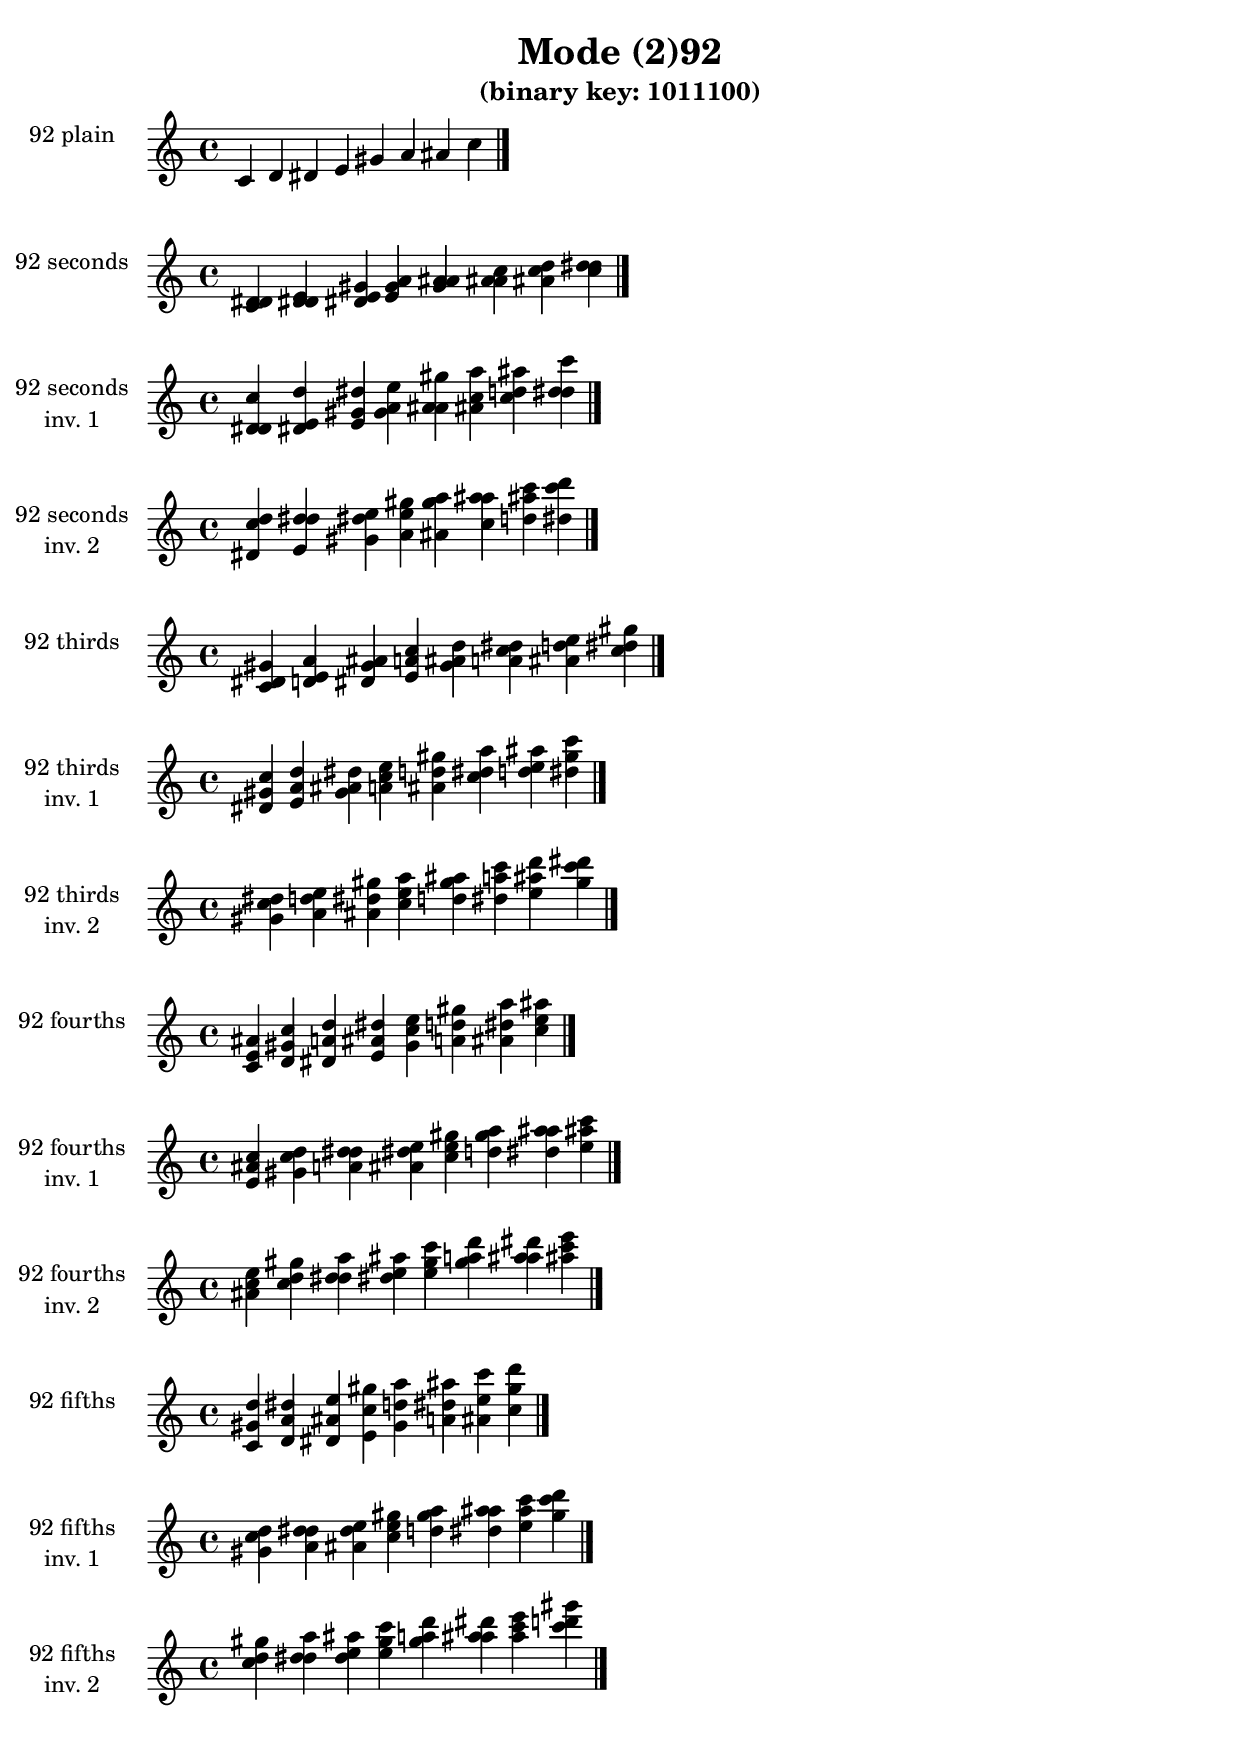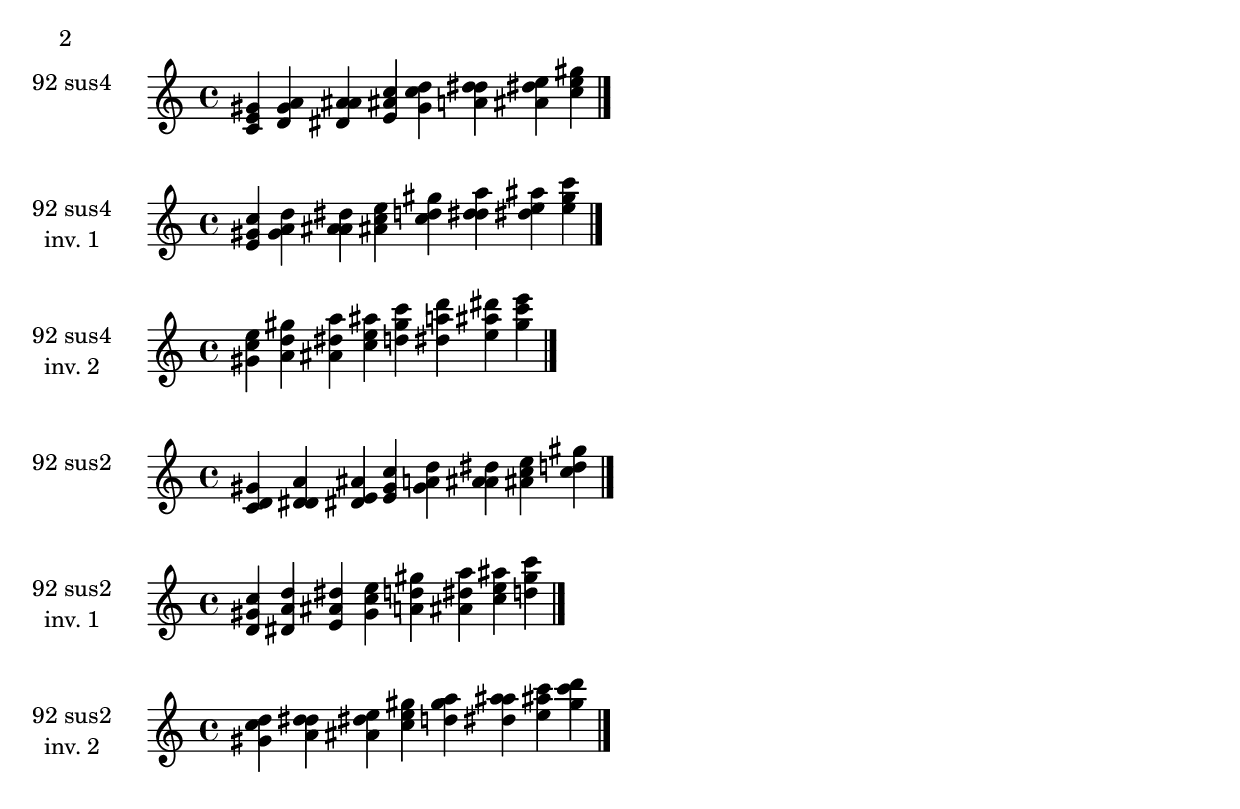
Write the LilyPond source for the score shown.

\version "2.19.0"

\header {
  title = "Mode (2)92"
  subtitle = "(binary key: 1011100)"
 %% Remove default LilyPond tagline
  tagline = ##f
}

\paper {
  #(set-paper-size "a4")
}

global = {
  \key c \major
  \time 4/4
  \tempo 4=100
}

\book {
  \score {
    \new Staff \with {
      instrumentName =  \markup { \column {
         \hcenter-in #14 \line { 92 plain }
         \hcenter-in #14 \line {  } } }
      midiInstrument = "oboe"
    } { \accidentalStyle "default"
        \cadenzaOn c' d' dis' e' gis' a' ais' c''  \cadenzaOff \bar "|." }
    \layout { }
  }
  \score {
    \new Staff \with {
      instrumentName =  \markup { \column {
         \hcenter-in #14 \line { 92 seconds }
         \hcenter-in #14 \line {  } } }
      midiInstrument = "oboe"
    } { \accidentalStyle "default"
        \cadenzaOn <c' d' dis'> <d' dis' e'> <dis' e' gis'> <e' gis' a'> <gis' a' ais'> <a' ais' c''> <ais' c'' d''> <c'' d'' dis''>  \cadenzaOff \bar "|." }
    \layout { }
  }
  \score {
    \new Staff \with {
      instrumentName =  \markup { \column {
         \hcenter-in #14 \line { 92 seconds }
         \hcenter-in #14 \line { inv. 1 } } }
      midiInstrument = "oboe"
    } { \accidentalStyle "default"
        \cadenzaOn <d' dis' c''> <dis' e' d''> <e' gis' dis''> <gis' a' e''> <a' ais' gis''> <ais' c'' a''> <c'' d'' ais''> <d'' dis'' c'''>  \cadenzaOff \bar "|." }
    \layout { }
  }
  \score {
    \new Staff \with {
      instrumentName =  \markup { \column {
         \hcenter-in #14 \line { 92 seconds }
         \hcenter-in #14 \line { inv. 2 } } }
      midiInstrument = "oboe"
    } { \accidentalStyle "default"
        \cadenzaOn <dis' c'' d''> <e' d'' dis''> <gis' dis'' e''> <a' e'' gis''> <ais' gis'' a''> <c'' a'' ais''> <d'' ais'' c'''> <dis'' c''' d'''>  \cadenzaOff \bar "|." }
    \layout { }
  }
  \score {
    \new Staff \with {
      instrumentName =  \markup { \column {
         \hcenter-in #14 \line { 92 thirds }
         \hcenter-in #14 \line {  } } }
      midiInstrument = "oboe"
    } { \accidentalStyle "default"
        \cadenzaOn <c' dis' gis'> <d' e' a'> <dis' gis' ais'> <e' a' c''> <gis' ais' d''> <a' c'' dis''> <ais' d'' e''> <c'' dis'' gis''>  \cadenzaOff \bar "|." }
    \layout { }
  }
  \score {
    \new Staff \with {
      instrumentName =  \markup { \column {
         \hcenter-in #14 \line { 92 thirds }
         \hcenter-in #14 \line { inv. 1 } } }
      midiInstrument = "oboe"
    } { \accidentalStyle "default"
        \cadenzaOn <dis' gis' c''> <e' a' d''> <gis' ais' dis''> <a' c'' e''> <ais' d'' gis''> <c'' dis'' a''> <d'' e'' ais''> <dis'' gis'' c'''>  \cadenzaOff \bar "|." }
    \layout { }
  }
  \score {
    \new Staff \with {
      instrumentName =  \markup { \column {
         \hcenter-in #14 \line { 92 thirds }
         \hcenter-in #14 \line { inv. 2 } } }
      midiInstrument = "oboe"
    } { \accidentalStyle "default"
        \cadenzaOn <gis' c'' dis''> <a' d'' e''> <ais' dis'' gis''> <c'' e'' a''> <d'' gis'' ais''> <dis'' a'' c'''> <e'' ais'' d'''> <gis'' c''' dis'''>  \cadenzaOff \bar "|." }
    \layout { }
  }
  \score {
    \new Staff \with {
      instrumentName =  \markup { \column {
         \hcenter-in #14 \line { 92 fourths }
         \hcenter-in #14 \line {  } } }
      midiInstrument = "oboe"
    } { \accidentalStyle "default"
        \cadenzaOn <c' e' ais'> <d' gis' c''> <dis' a' d''> <e' ais' dis''> <gis' c'' e''> <a' d'' gis''> <ais' dis'' a''> <c'' e'' ais''>  \cadenzaOff \bar "|." }
    \layout { }
  }
  \score {
    \new Staff \with {
      instrumentName =  \markup { \column {
         \hcenter-in #14 \line { 92 fourths }
         \hcenter-in #14 \line { inv. 1 } } }
      midiInstrument = "oboe"
    } { \accidentalStyle "default"
        \cadenzaOn <e' ais' c''> <gis' c'' d''> <a' d'' dis''> <ais' dis'' e''> <c'' e'' gis''> <d'' gis'' a''> <dis'' a'' ais''> <e'' ais'' c'''>  \cadenzaOff \bar "|." }
    \layout { }
  }
  \score {
    \new Staff \with {
      instrumentName =  \markup { \column {
         \hcenter-in #14 \line { 92 fourths }
         \hcenter-in #14 \line { inv. 2 } } }
      midiInstrument = "oboe"
    } { \accidentalStyle "default"
        \cadenzaOn <ais' c'' e''> <c'' d'' gis''> <d'' dis'' a''> <dis'' e'' ais''> <e'' gis'' c'''> <gis'' a'' d'''> <a'' ais'' dis'''> <ais'' c''' e'''>  \cadenzaOff \bar "|." }
    \layout { }
  }
  \score {
    \new Staff \with {
      instrumentName =  \markup { \column {
         \hcenter-in #14 \line { 92 fifths }
         \hcenter-in #14 \line {  } } }
      midiInstrument = "oboe"
    } { \accidentalStyle "default"
        \cadenzaOn <c' gis' d''> <d' a' dis''> <dis' ais' e''> <e' c'' gis''> <gis' d'' a''> <a' dis'' ais''> <ais' e'' c'''> <c'' gis'' d'''>  \cadenzaOff \bar "|." }
    \layout { }
  }
  \score {
    \new Staff \with {
      instrumentName =  \markup { \column {
         \hcenter-in #14 \line { 92 fifths }
         \hcenter-in #14 \line { inv. 1 } } }
      midiInstrument = "oboe"
    } { \accidentalStyle "default"
        \cadenzaOn <gis' d'' c''> <a' dis'' d''> <ais' e'' dis''> <c'' gis'' e''> <d'' a'' gis''> <dis'' ais'' a''> <e'' c''' ais''> <gis'' d''' c'''>  \cadenzaOff \bar "|." }
    \layout { }
  }
  \score {
    \new Staff \with {
      instrumentName =  \markup { \column {
         \hcenter-in #14 \line { 92 fifths }
         \hcenter-in #14 \line { inv. 2 } } }
      midiInstrument = "oboe"
    } { \accidentalStyle "default"
        \cadenzaOn <d'' c'' gis''> <dis'' d'' a''> <e'' dis'' ais''> <gis'' e'' c'''> <a'' gis'' d'''> <ais'' a'' dis'''> <c''' ais'' e'''> <d''' c''' gis'''>  \cadenzaOff \bar "|." }
    \layout { }
  }
  \score {
    \new Staff \with {
      instrumentName =  \markup { \column {
         \hcenter-in #14 \line { 92 sus4 }
         \hcenter-in #14 \line {  } } }
      midiInstrument = "oboe"
    } { \accidentalStyle "default"
        \cadenzaOn <c' e' gis'> <d' gis' a'> <dis' a' ais'> <e' ais' c''> <gis' c'' d''> <a' d'' dis''> <ais' dis'' e''> <c'' e'' gis''>  \cadenzaOff \bar "|." }
    \layout { }
  }
  \score {
    \new Staff \with {
      instrumentName =  \markup { \column {
         \hcenter-in #14 \line { 92 sus4 }
         \hcenter-in #14 \line { inv. 1 } } }
      midiInstrument = "oboe"
    } { \accidentalStyle "default"
        \cadenzaOn <e' gis' c''> <gis' a' d''> <a' ais' dis''> <ais' c'' e''> <c'' d'' gis''> <d'' dis'' a''> <dis'' e'' ais''> <e'' gis'' c'''>  \cadenzaOff \bar "|." }
    \layout { }
  }
  \score {
    \new Staff \with {
      instrumentName =  \markup { \column {
         \hcenter-in #14 \line { 92 sus4 }
         \hcenter-in #14 \line { inv. 2 } } }
      midiInstrument = "oboe"
    } { \accidentalStyle "default"
        \cadenzaOn <gis' c'' e''> <a' d'' gis''> <ais' dis'' a''> <c'' e'' ais''> <d'' gis'' c'''> <dis'' a'' d'''> <e'' ais'' dis'''> <gis'' c''' e'''>  \cadenzaOff \bar "|." }
    \layout { }
  }
  \score {
    \new Staff \with {
      instrumentName =  \markup { \column {
         \hcenter-in #14 \line { 92 sus2 }
         \hcenter-in #14 \line {  } } }
      midiInstrument = "oboe"
    } { \accidentalStyle "default"
        \cadenzaOn <c' d' gis'> <d' dis' a'> <dis' e' ais'> <e' gis' c''> <gis' a' d''> <a' ais' dis''> <ais' c'' e''> <c'' d'' gis''>  \cadenzaOff \bar "|." }
    \layout { }
  }
  \score {
    \new Staff \with {
      instrumentName =  \markup { \column {
         \hcenter-in #14 \line { 92 sus2 }
         \hcenter-in #14 \line { inv. 1 } } }
      midiInstrument = "oboe"
    } { \accidentalStyle "default"
        \cadenzaOn <d' gis' c''> <dis' a' d''> <e' ais' dis''> <gis' c'' e''> <a' d'' gis''> <ais' dis'' a''> <c'' e'' ais''> <d'' gis'' c'''>  \cadenzaOff \bar "|." }
    \layout { }
  }
  \score {
    \new Staff \with {
      instrumentName =  \markup { \column {
         \hcenter-in #14 \line { 92 sus2 }
         \hcenter-in #14 \line { inv. 2 } } }
      midiInstrument = "oboe"
    } { \accidentalStyle "default"
        \cadenzaOn <gis' c'' d''> <a' d'' dis''> <ais' dis'' e''> <c'' e'' gis''> <d'' gis'' a''> <dis'' a'' ais''> <e'' ais'' c'''> <gis'' c''' d'''>  \cadenzaOff \bar "|." }
    \layout { }
  }
}

\book {
  \bookOutputSuffix "plain_"
  \score {
    \new Staff \with {
      instrumentName =  \markup { \column {
         \hcenter-in #14 \line { 92 plain }
         \hcenter-in #14 \line {  } } }
      midiInstrument = "oboe"
    } { \accidentalStyle "default"
        \cadenzaOn c' d' dis' e' gis' a' ais' c''  \cadenzaOff \bar "|." }
    \midi { }
  }
}
\book {
  \bookOutputSuffix "seconds_"
  \score {
    \new Staff \with {
      instrumentName =  \markup { \column {
         \hcenter-in #14 \line { 92 seconds }
         \hcenter-in #14 \line {  } } }
      midiInstrument = "oboe"
    } { \accidentalStyle "default"
        \cadenzaOn <c' d' dis'> <d' dis' e'> <dis' e' gis'> <e' gis' a'> <gis' a' ais'> <a' ais' c''> <ais' c'' d''> <c'' d'' dis''>  \cadenzaOff \bar "|." }
    \midi { }
  }
}
\book {
  \bookOutputSuffix "seconds_inv. 1"
  \score {
    \new Staff \with {
      instrumentName =  \markup { \column {
         \hcenter-in #14 \line { 92 seconds }
         \hcenter-in #14 \line { inv. 1 } } }
      midiInstrument = "oboe"
    } { \accidentalStyle "default"
        \cadenzaOn <d' dis' c''> <dis' e' d''> <e' gis' dis''> <gis' a' e''> <a' ais' gis''> <ais' c'' a''> <c'' d'' ais''> <d'' dis'' c'''>  \cadenzaOff \bar "|." }
    \midi { }
  }
}
\book {
  \bookOutputSuffix "seconds_inv. 2"
  \score {
    \new Staff \with {
      instrumentName =  \markup { \column {
         \hcenter-in #14 \line { 92 seconds }
         \hcenter-in #14 \line { inv. 2 } } }
      midiInstrument = "oboe"
    } { \accidentalStyle "default"
        \cadenzaOn <dis' c'' d''> <e' d'' dis''> <gis' dis'' e''> <a' e'' gis''> <ais' gis'' a''> <c'' a'' ais''> <d'' ais'' c'''> <dis'' c''' d'''>  \cadenzaOff \bar "|." }
    \midi { }
  }
}
\book {
  \bookOutputSuffix "thirds_"
  \score {
    \new Staff \with {
      instrumentName =  \markup { \column {
         \hcenter-in #14 \line { 92 thirds }
         \hcenter-in #14 \line {  } } }
      midiInstrument = "oboe"
    } { \accidentalStyle "default"
        \cadenzaOn <c' dis' gis'> <d' e' a'> <dis' gis' ais'> <e' a' c''> <gis' ais' d''> <a' c'' dis''> <ais' d'' e''> <c'' dis'' gis''>  \cadenzaOff \bar "|." }
    \midi { }
  }
}
\book {
  \bookOutputSuffix "thirds_inv. 1"
  \score {
    \new Staff \with {
      instrumentName =  \markup { \column {
         \hcenter-in #14 \line { 92 thirds }
         \hcenter-in #14 \line { inv. 1 } } }
      midiInstrument = "oboe"
    } { \accidentalStyle "default"
        \cadenzaOn <dis' gis' c''> <e' a' d''> <gis' ais' dis''> <a' c'' e''> <ais' d'' gis''> <c'' dis'' a''> <d'' e'' ais''> <dis'' gis'' c'''>  \cadenzaOff \bar "|." }
    \midi { }
  }
}
\book {
  \bookOutputSuffix "thirds_inv. 2"
  \score {
    \new Staff \with {
      instrumentName =  \markup { \column {
         \hcenter-in #14 \line { 92 thirds }
         \hcenter-in #14 \line { inv. 2 } } }
      midiInstrument = "oboe"
    } { \accidentalStyle "default"
        \cadenzaOn <gis' c'' dis''> <a' d'' e''> <ais' dis'' gis''> <c'' e'' a''> <d'' gis'' ais''> <dis'' a'' c'''> <e'' ais'' d'''> <gis'' c''' dis'''>  \cadenzaOff \bar "|." }
    \midi { }
  }
}
\book {
  \bookOutputSuffix "fourths_"
  \score {
    \new Staff \with {
      instrumentName =  \markup { \column {
         \hcenter-in #14 \line { 92 fourths }
         \hcenter-in #14 \line {  } } }
      midiInstrument = "oboe"
    } { \accidentalStyle "default"
        \cadenzaOn <c' e' ais'> <d' gis' c''> <dis' a' d''> <e' ais' dis''> <gis' c'' e''> <a' d'' gis''> <ais' dis'' a''> <c'' e'' ais''>  \cadenzaOff \bar "|." }
    \midi { }
  }
}
\book {
  \bookOutputSuffix "fourths_inv. 1"
  \score {
    \new Staff \with {
      instrumentName =  \markup { \column {
         \hcenter-in #14 \line { 92 fourths }
         \hcenter-in #14 \line { inv. 1 } } }
      midiInstrument = "oboe"
    } { \accidentalStyle "default"
        \cadenzaOn <e' ais' c''> <gis' c'' d''> <a' d'' dis''> <ais' dis'' e''> <c'' e'' gis''> <d'' gis'' a''> <dis'' a'' ais''> <e'' ais'' c'''>  \cadenzaOff \bar "|." }
    \midi { }
  }
}
\book {
  \bookOutputSuffix "fourths_inv. 2"
  \score {
    \new Staff \with {
      instrumentName =  \markup { \column {
         \hcenter-in #14 \line { 92 fourths }
         \hcenter-in #14 \line { inv. 2 } } }
      midiInstrument = "oboe"
    } { \accidentalStyle "default"
        \cadenzaOn <ais' c'' e''> <c'' d'' gis''> <d'' dis'' a''> <dis'' e'' ais''> <e'' gis'' c'''> <gis'' a'' d'''> <a'' ais'' dis'''> <ais'' c''' e'''>  \cadenzaOff \bar "|." }
    \midi { }
  }
}
\book {
  \bookOutputSuffix "fifths_"
  \score {
    \new Staff \with {
      instrumentName =  \markup { \column {
         \hcenter-in #14 \line { 92 fifths }
         \hcenter-in #14 \line {  } } }
      midiInstrument = "oboe"
    } { \accidentalStyle "default"
        \cadenzaOn <c' gis' d''> <d' a' dis''> <dis' ais' e''> <e' c'' gis''> <gis' d'' a''> <a' dis'' ais''> <ais' e'' c'''> <c'' gis'' d'''>  \cadenzaOff \bar "|." }
    \midi { }
  }
}
\book {
  \bookOutputSuffix "fifths_inv. 1"
  \score {
    \new Staff \with {
      instrumentName =  \markup { \column {
         \hcenter-in #14 \line { 92 fifths }
         \hcenter-in #14 \line { inv. 1 } } }
      midiInstrument = "oboe"
    } { \accidentalStyle "default"
        \cadenzaOn <gis' d'' c''> <a' dis'' d''> <ais' e'' dis''> <c'' gis'' e''> <d'' a'' gis''> <dis'' ais'' a''> <e'' c''' ais''> <gis'' d''' c'''>  \cadenzaOff \bar "|." }
    \midi { }
  }
}
\book {
  \bookOutputSuffix "fifths_inv. 2"
  \score {
    \new Staff \with {
      instrumentName =  \markup { \column {
         \hcenter-in #14 \line { 92 fifths }
         \hcenter-in #14 \line { inv. 2 } } }
      midiInstrument = "oboe"
    } { \accidentalStyle "default"
        \cadenzaOn <d'' c'' gis''> <dis'' d'' a''> <e'' dis'' ais''> <gis'' e'' c'''> <a'' gis'' d'''> <ais'' a'' dis'''> <c''' ais'' e'''> <d''' c''' gis'''>  \cadenzaOff \bar "|." }
    \midi { }
  }
}
\book {
  \bookOutputSuffix "sus4_"
  \score {
    \new Staff \with {
      instrumentName =  \markup { \column {
         \hcenter-in #14 \line { 92 sus4 }
         \hcenter-in #14 \line {  } } }
      midiInstrument = "oboe"
    } { \accidentalStyle "default"
        \cadenzaOn <c' e' gis'> <d' gis' a'> <dis' a' ais'> <e' ais' c''> <gis' c'' d''> <a' d'' dis''> <ais' dis'' e''> <c'' e'' gis''>  \cadenzaOff \bar "|." }
    \midi { }
  }
}
\book {
  \bookOutputSuffix "sus4_inv. 1"
  \score {
    \new Staff \with {
      instrumentName =  \markup { \column {
         \hcenter-in #14 \line { 92 sus4 }
         \hcenter-in #14 \line { inv. 1 } } }
      midiInstrument = "oboe"
    } { \accidentalStyle "default"
        \cadenzaOn <e' gis' c''> <gis' a' d''> <a' ais' dis''> <ais' c'' e''> <c'' d'' gis''> <d'' dis'' a''> <dis'' e'' ais''> <e'' gis'' c'''>  \cadenzaOff \bar "|." }
    \midi { }
  }
}
\book {
  \bookOutputSuffix "sus4_inv. 2"
  \score {
    \new Staff \with {
      instrumentName =  \markup { \column {
         \hcenter-in #14 \line { 92 sus4 }
         \hcenter-in #14 \line { inv. 2 } } }
      midiInstrument = "oboe"
    } { \accidentalStyle "default"
        \cadenzaOn <gis' c'' e''> <a' d'' gis''> <ais' dis'' a''> <c'' e'' ais''> <d'' gis'' c'''> <dis'' a'' d'''> <e'' ais'' dis'''> <gis'' c''' e'''>  \cadenzaOff \bar "|." }
    \midi { }
  }
}
\book {
  \bookOutputSuffix "sus2_"
  \score {
    \new Staff \with {
      instrumentName =  \markup { \column {
         \hcenter-in #14 \line { 92 sus2 }
         \hcenter-in #14 \line {  } } }
      midiInstrument = "oboe"
    } { \accidentalStyle "default"
        \cadenzaOn <c' d' gis'> <d' dis' a'> <dis' e' ais'> <e' gis' c''> <gis' a' d''> <a' ais' dis''> <ais' c'' e''> <c'' d'' gis''>  \cadenzaOff \bar "|." }
    \midi { }
  }
}
\book {
  \bookOutputSuffix "sus2_inv. 1"
  \score {
    \new Staff \with {
      instrumentName =  \markup { \column {
         \hcenter-in #14 \line { 92 sus2 }
         \hcenter-in #14 \line { inv. 1 } } }
      midiInstrument = "oboe"
    } { \accidentalStyle "default"
        \cadenzaOn <d' gis' c''> <dis' a' d''> <e' ais' dis''> <gis' c'' e''> <a' d'' gis''> <ais' dis'' a''> <c'' e'' ais''> <d'' gis'' c'''>  \cadenzaOff \bar "|." }
    \midi { }
  }
}
\book {
  \bookOutputSuffix "sus2_inv. 2"
  \score {
    \new Staff \with {
      instrumentName =  \markup { \column {
         \hcenter-in #14 \line { 92 sus2 }
         \hcenter-in #14 \line { inv. 2 } } }
      midiInstrument = "oboe"
    } { \accidentalStyle "default"
        \cadenzaOn <gis' c'' d''> <a' d'' dis''> <ais' dis'' e''> <c'' e'' gis''> <d'' gis'' a''> <dis'' a'' ais''> <e'' ais'' c'''> <gis'' c''' d'''>  \cadenzaOff \bar "|." }
    \midi { }
  }
}
